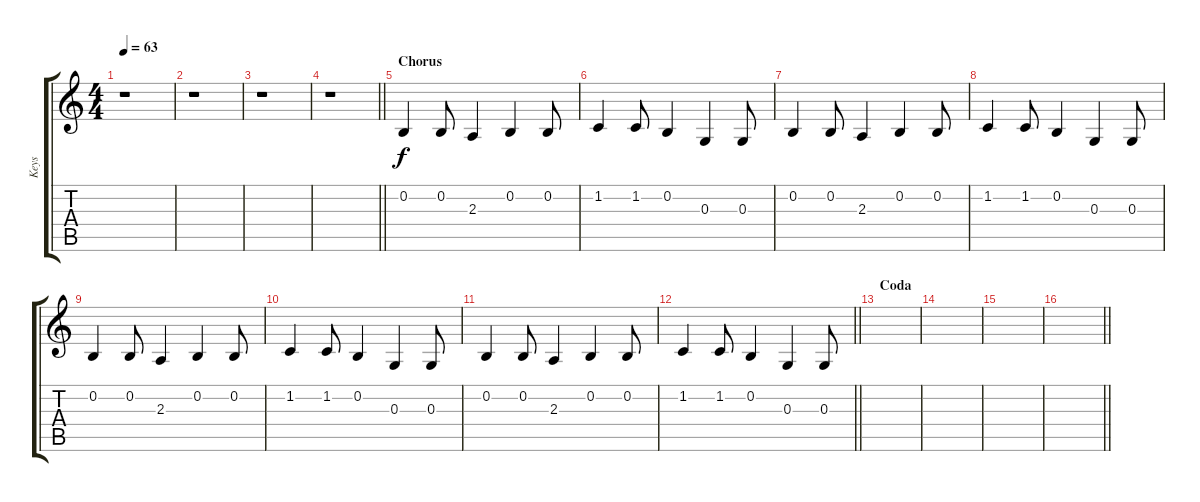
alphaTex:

\track ("Keys" "Keys") {instrument stringensemble1}
\staff {score tabs}
\tuning (E4 B3 G3 D3 A2 E2) {hide}
\ts (4 4)
\tempo 63
\clef g2
\ks c
r.1{dy f} |
r.1 |
r.1 |
\barLineRight lightlight
r.1 |
\section ("" "Chorus")
0.2.4 0.2.8 2.3.4 0.2.4 0.2.8 |
1.2.4 1.2.8 0.2.4 0.3.4 0.3.8 |
0.2.4 0.2.8 2.3.4 0.2.4 0.2.8 |
1.2.4 1.2.8 0.2.4 0.3.4 0.3.8 |
0.2.4 0.2.8 2.3.4 0.2.4 0.2.8 |
1.2.4 1.2.8 0.2.4 0.3.4 0.3.8 |
0.2.4 0.2.8 2.3.4 0.2.4 0.2.8 |
\barLineRight lightlight
1.2.4 1.2.8 0.2.4 0.3.4 0.3.8 |
\section ("" "Coda")
|
|
|
\barLineRight lightlight
